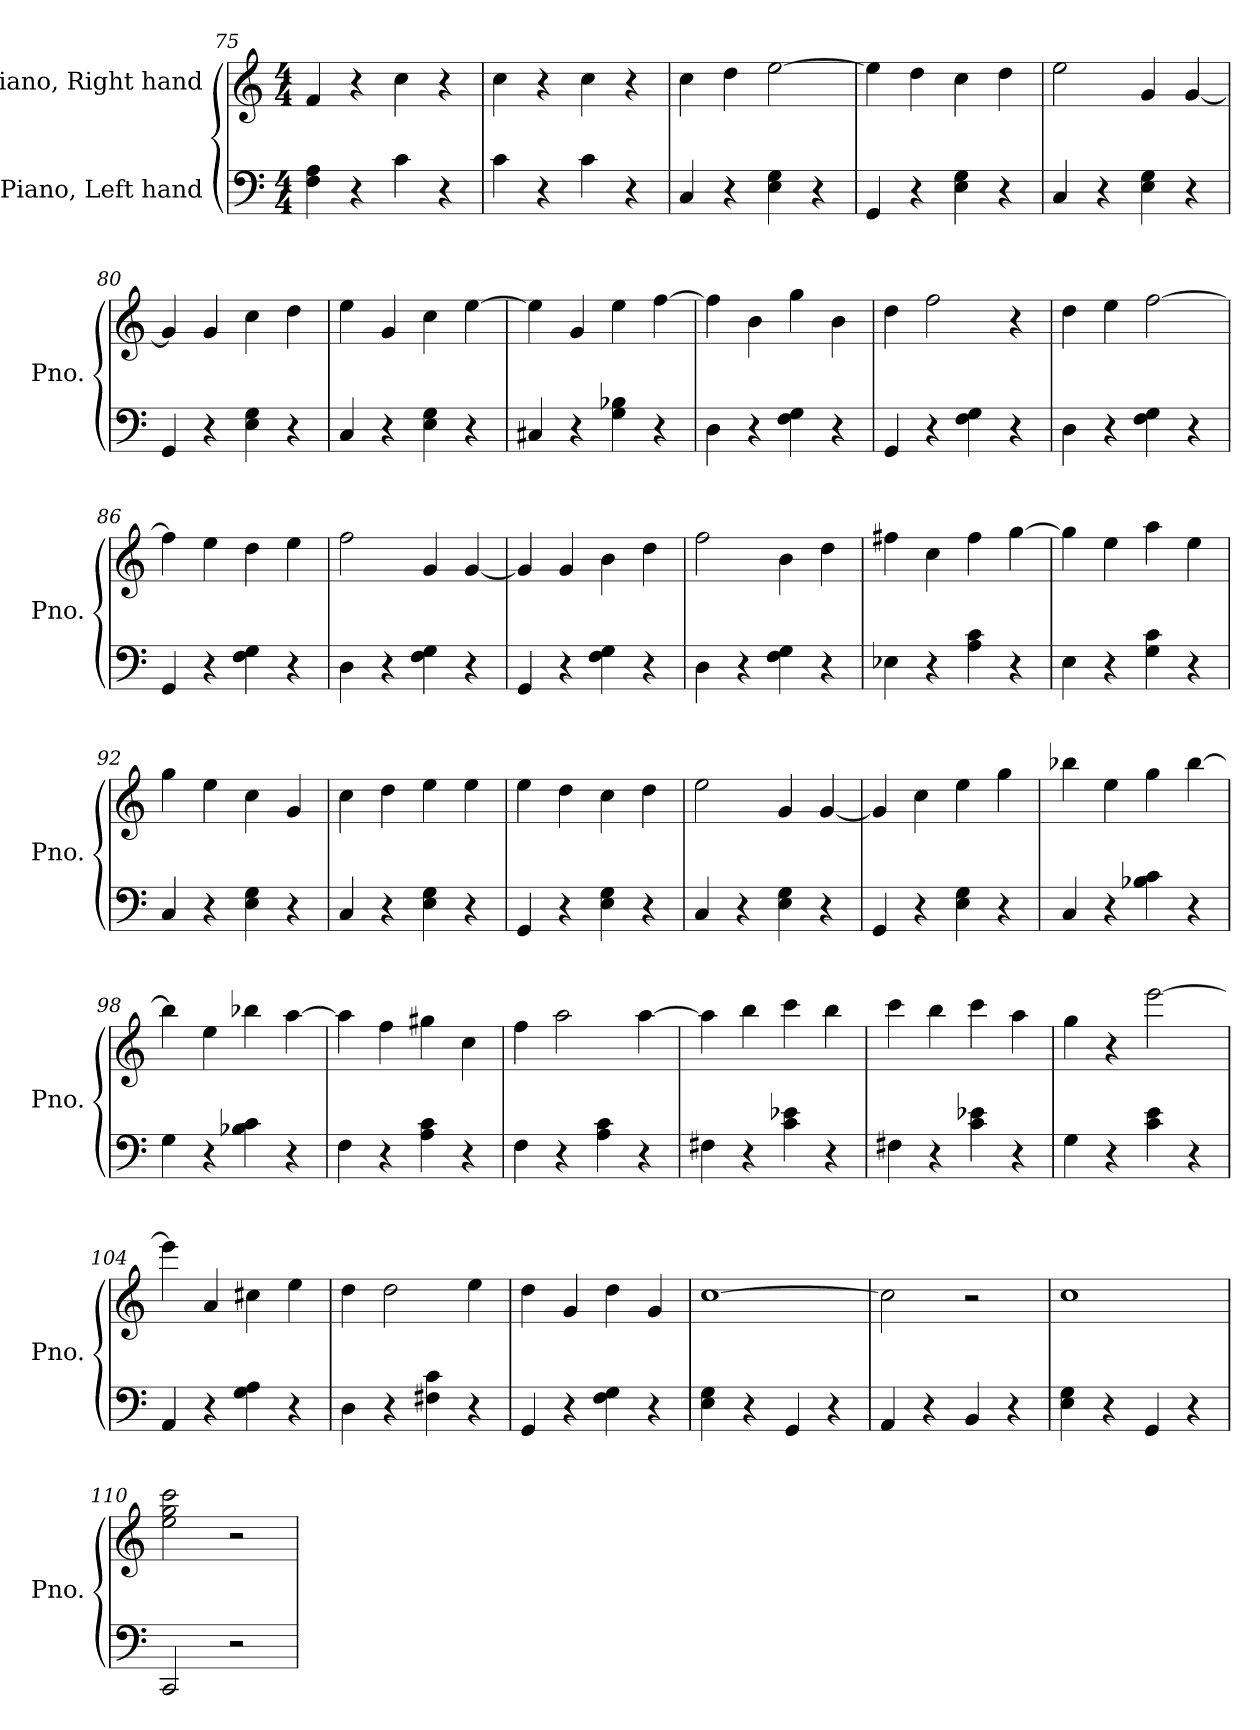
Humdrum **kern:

**kern	**kern
*part2	*part1
*staff2	*staff1
*I"Piano, Left hand	*I"Piano, Right hand
*I'Pno.	*I'Pno.
*clefF4	*clefG2
*k[]	*k[]
*M4/4	*M4/4
=75	=75
4F\ 4A\	4f/
4r	4r
4c\	4cc\
4r	4r
=76	=76
4c\	4cc\
4r	4r
4c\	4cc\
4r	4r
=77	=77
4C/	4cc\
4r	4dd\
4E\ 4G\	[2ee\
4r	.
=78	=78
4GG/	4ee\]
4r	4dd\
4E\ 4G\	4cc\
4r	4dd\
=79	=79
4C/	2ee\
4r	.
4E\ 4G\	4g/
4r	[4g/
!!LO:LB:g=z
=80	=80
4GG/	4g/]
4r	4g/
4E\ 4G\	4cc\
4r	4dd\
=81	=81
4C/	4ee\
4r	4g/
4E\ 4G\	4cc\
4r	[4ee\
=82	=82
4C#X/	4ee\]
4r	4g/
4G\ 4B-X\	4ee\
4r	[4ff\
=83	=83
4D\	4ff\]
4r	4b\
4F\ 4G\	4gg\
4r	4b\
=84	=84
4GG/	4dd\
4r	2ff\
4F\ 4G\	.
4r	4r
=85	=85
4D\	4dd\
4r	4ee\
4F\ 4G\	[2ff\
4r	.
=86	=86
4GG/	4ff\]
4r	4ee\
4F\ 4G\	4dd\
4r	4ee\
=87	=87
4D\	2ff\
4r	.
4F\ 4G\	4g/
4r	[4g/
!!LO:LB:g=z
=88	=88
4GG/	4g/]
4r	4g/
4F\ 4G\	4b\
4r	4dd\
=89	=89
4D\	2ff\
4r	.
4F\ 4G\	4b\
4r	4dd\
=90	=90
4E-X\	4ff#X\
4r	4cc\
4A\ 4c\	4ff#\
4r	[4gg\
=91	=91
4E\	4gg\]
4r	4ee\
4G\ 4c\	4aa\
4r	4ee\
=92	=92
4C/	4gg\
4r	4ee\
4E\ 4G\	4cc\
4r	4g/
=93	=93
4C/	4cc\
4r	4dd\
4E\ 4G\	4ee\
4r	4ee\
=94	=94
4GG/	4ee\
4r	4dd\
4E\ 4G\	4cc\
4r	4dd\
=95	=95
4C/	2ee\
4r	.
4E\ 4G\	4g/
4r	[4g/
!!LO:PB:g=z
=96	=96
4GG/	4g/]
4r	4cc\
4E\ 4G\	4ee\
4r	4gg\
=97	=97
4C/	4bb-X\
4r	4ee\
4B-X\ 4c\	4gg\
4r	[4bb-\
=98	=98
4G\	4bb-\]
4r	4ee\
4B-X\ 4c\	4bb-X\
4r	[4aa\
=99	=99
4F\	4aa\]
4r	4ff\
4A\ 4c\	4gg#X\
4r	4cc\
=100	=100
4F\	4ff\
4r	2aa\
4A\ 4c\	.
4r	[4aa\
=101	=101
4F#X\	4aa\]
4r	4bb\
4c\ 4e-X\	4ccc\
4r	4bb\
=102	=102
4F#X\	4ccc\
4r	4bb\
4c\ 4e-X\	4ccc\
4r	4aa\
!!LO:LB:g=z
=103	=103
4G\	4gg\
4r	4r
4c\ 4e\	[2eee\
4r	.
=104	=104
4AA/	4eee\]
4r	4a/
4G\ 4A\	4cc#X\
4r	4ee\
=105	=105
4D\	4dd\
4r	2dd\
4F#X\ 4c\	.
4r	4ee\
=106	=106
4GG/	4dd\
4r	4g/
4F\ 4G\	4dd\
4r	4g/
=107	=107
4E\ 4G\	[1cc
4r	.
4GG/	.
4r	.
=108	=108
4AA/	2cc\]
4r	.
4BB/	2r
4r	.
=109	=109
4E\ 4G\	1cc
4r	.
4GG/	.
4r	.
=110	=110
2CC/	2ee\ 2gg\ 2ccc\
2r	2r
=	=
*-	*-
